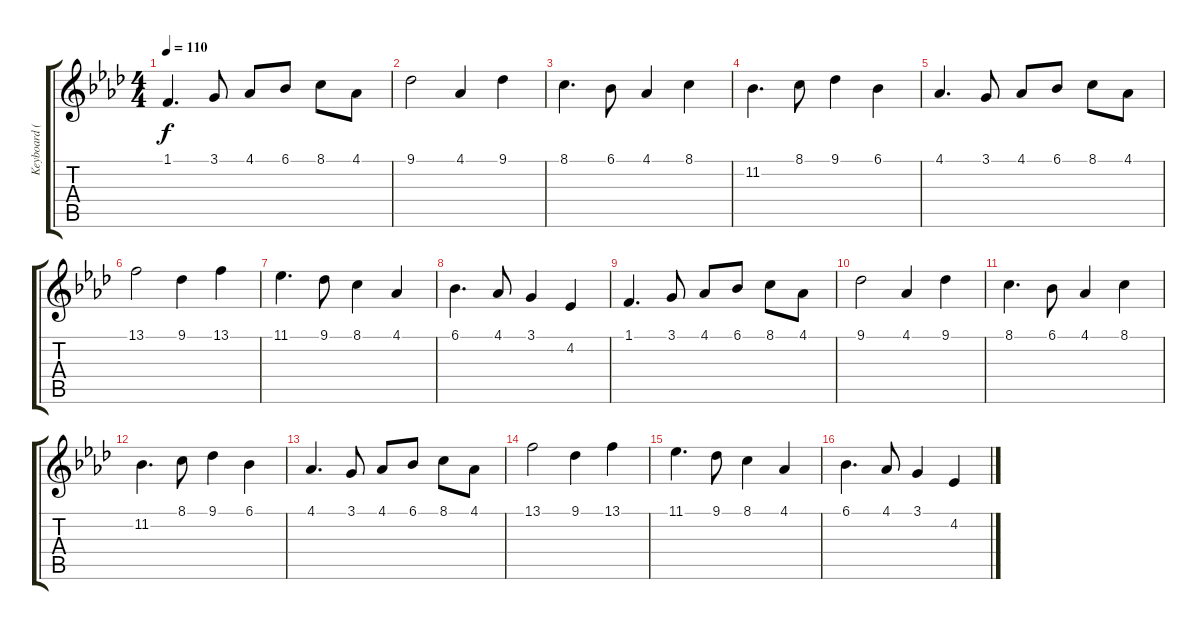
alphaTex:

\track ("Keyboard (High)" "Keyboard (") {instrument accordion}
\staff {score tabs}
\tuning (E4 B3 G3 D3 A2 E2) {hide}
\ts (4 4)
\tempo 110
\clef g2
\ks fminor
1.1.4{d dy f} 3.1.8 4.1.8 6.1.8 8.1.8 4.1.8 |
9.1.2 4.1.4 9.1.4 |
8.1.4{d} 6.1.8 4.1.4 8.1.4 |
11.2.4{d} 8.1.8 9.1.4 6.1.4 |
4.1.4{d} 3.1.8 4.1.8 6.1.8 8.1.8 4.1.8 |
13.1.2 9.1.4 13.1.4 |
11.1.4{d} 9.1.8 8.1.4 4.1.4 |
6.1.4{d} 4.1.8 3.1.4 4.2.4 |
1.1.4{d} 3.1.8 4.1.8 6.1.8 8.1.8 4.1.8 |
9.1.2 4.1.4 9.1.4 |
8.1.4{d} 6.1.8 4.1.4 8.1.4 |
11.2.4{d} 8.1.8 9.1.4 6.1.4 |
4.1.4{d} 3.1.8 4.1.8 6.1.8 8.1.8 4.1.8 |
13.1.2 9.1.4 13.1.4 |
11.1.4{d} 9.1.8 8.1.4 4.1.4 |
6.1.4{d} 4.1.8 3.1.4 4.2.4
